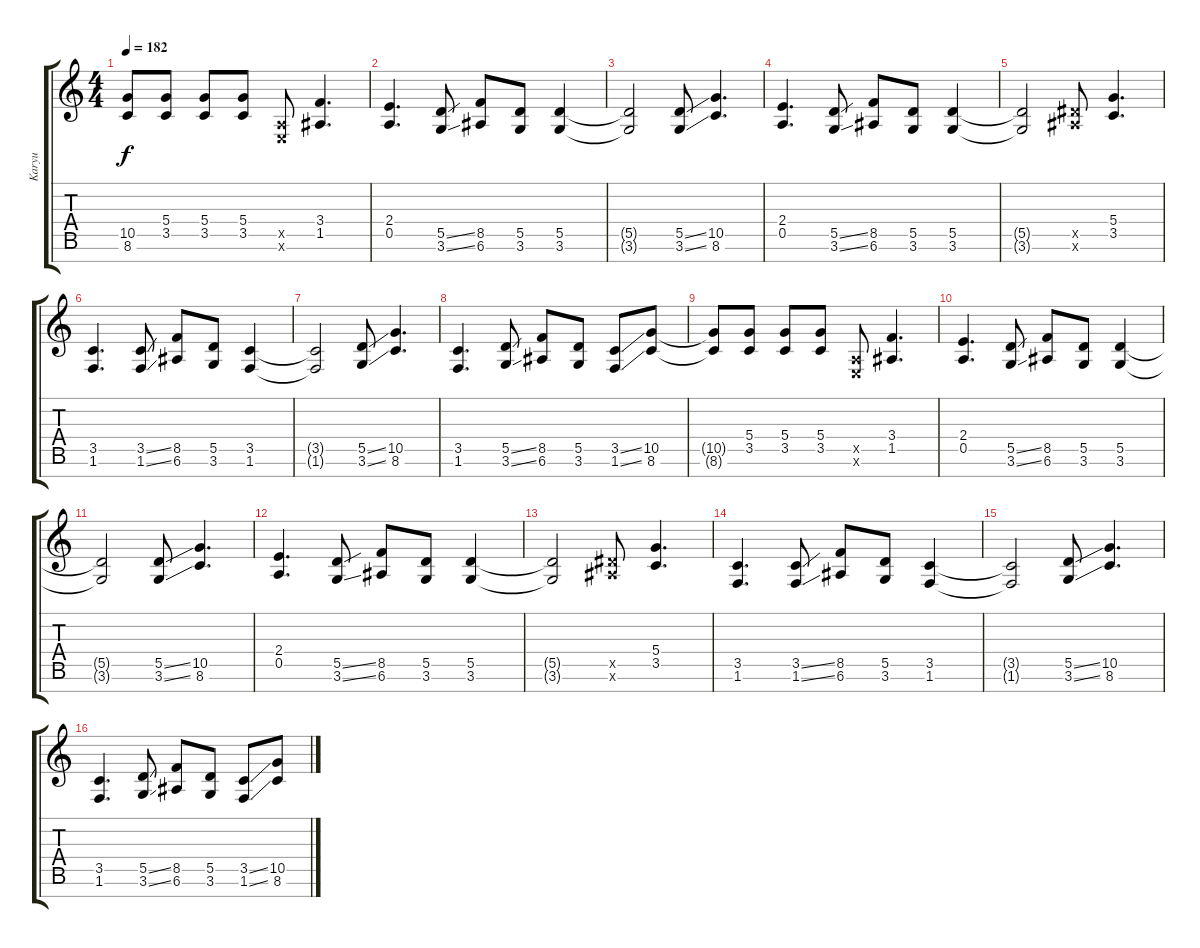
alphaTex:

\track ("Karyu" "Karyu") {instrument overdrivenguitar}
\staff {score tabs}
\tuning (E4 B3 G3 D3 A2 E2 B1) {hide}
\ts (4 4)
\tempo 182
\clef g2
\ks c
(10.5{t} 8.6{t}).8{dy f} (5.4 3.5).8 (5.4 3.5).8 (5.4 3.5).8 (0.5{x} 0.6{x}).8 (3.4 1.5).4{d} |
(2.4 0.5).4{d} (5.5{ss} 3.6{ss}).8 (8.5 6.6).8 (5.5 3.6).8 (5.5 3.6).4 |
(5.5{t} 3.6{t}).2 (5.5{ss} 3.6{ss}).8 (10.5 8.6).4{d} |
(2.4 0.5).4{d} (5.5{ss} 3.6{ss}).8 (8.5 6.6).8 (5.5 3.6).8 (5.5 3.6).4 |
(5.5{t} 3.6{t}).2 (6.5{x} 6.6{x}).8 (5.4 3.5).4{d} |
(3.5 1.6).4{d} (3.5{ss} 1.6{ss}).8 (8.5 6.6).8 (5.5 3.6).8 (3.5 1.6).4 |
(3.5{t} 1.6{t}).2 (5.5{ss} 3.6{ss}).8 (10.5 8.6).4{d} |
(3.5 1.6).4{d} (5.5{ss} 3.6{ss}).8 (8.5 6.6).8 (5.5 3.6).8 (3.5{ss} 1.6{ss}).8 (10.5 8.6).8 |
(10.5{t} 8.6{t}).8 (5.4 3.5).8 (5.4 3.5).8 (5.4 3.5).8 (0.5{x} 0.6{x}).8 (3.4 1.5).4{d} |
(2.4 0.5).4{d} (5.5{ss} 3.6{ss}).8 (8.5 6.6).8 (5.5 3.6).8 (5.5 3.6).4 |
(5.5{t} 3.6{t}).2 (5.5{ss} 3.6{ss}).8 (10.5 8.6).4{d} |
(2.4 0.5).4{d} (5.5{ss} 3.6{ss}).8 (8.5 6.6).8 (5.5 3.6).8 (5.5 3.6).4 |
(5.5{t} 3.6{t}).2 (6.5{x} 6.6{x}).8 (5.4 3.5).4{d} |
(3.5 1.6).4{d} (3.5{ss} 1.6{ss}).8 (8.5 6.6).8 (5.5 3.6).8 (3.5 1.6).4 |
(3.5{t} 1.6{t}).2 (5.5{ss} 3.6{ss}).8 (10.5 8.6).4{d} |
(3.5 1.6).4{d} (5.5{ss} 3.6{ss}).8 (8.5 6.6).8 (5.5 3.6).8 (3.5{ss} 1.6{ss}).8 (10.5 8.6).8
